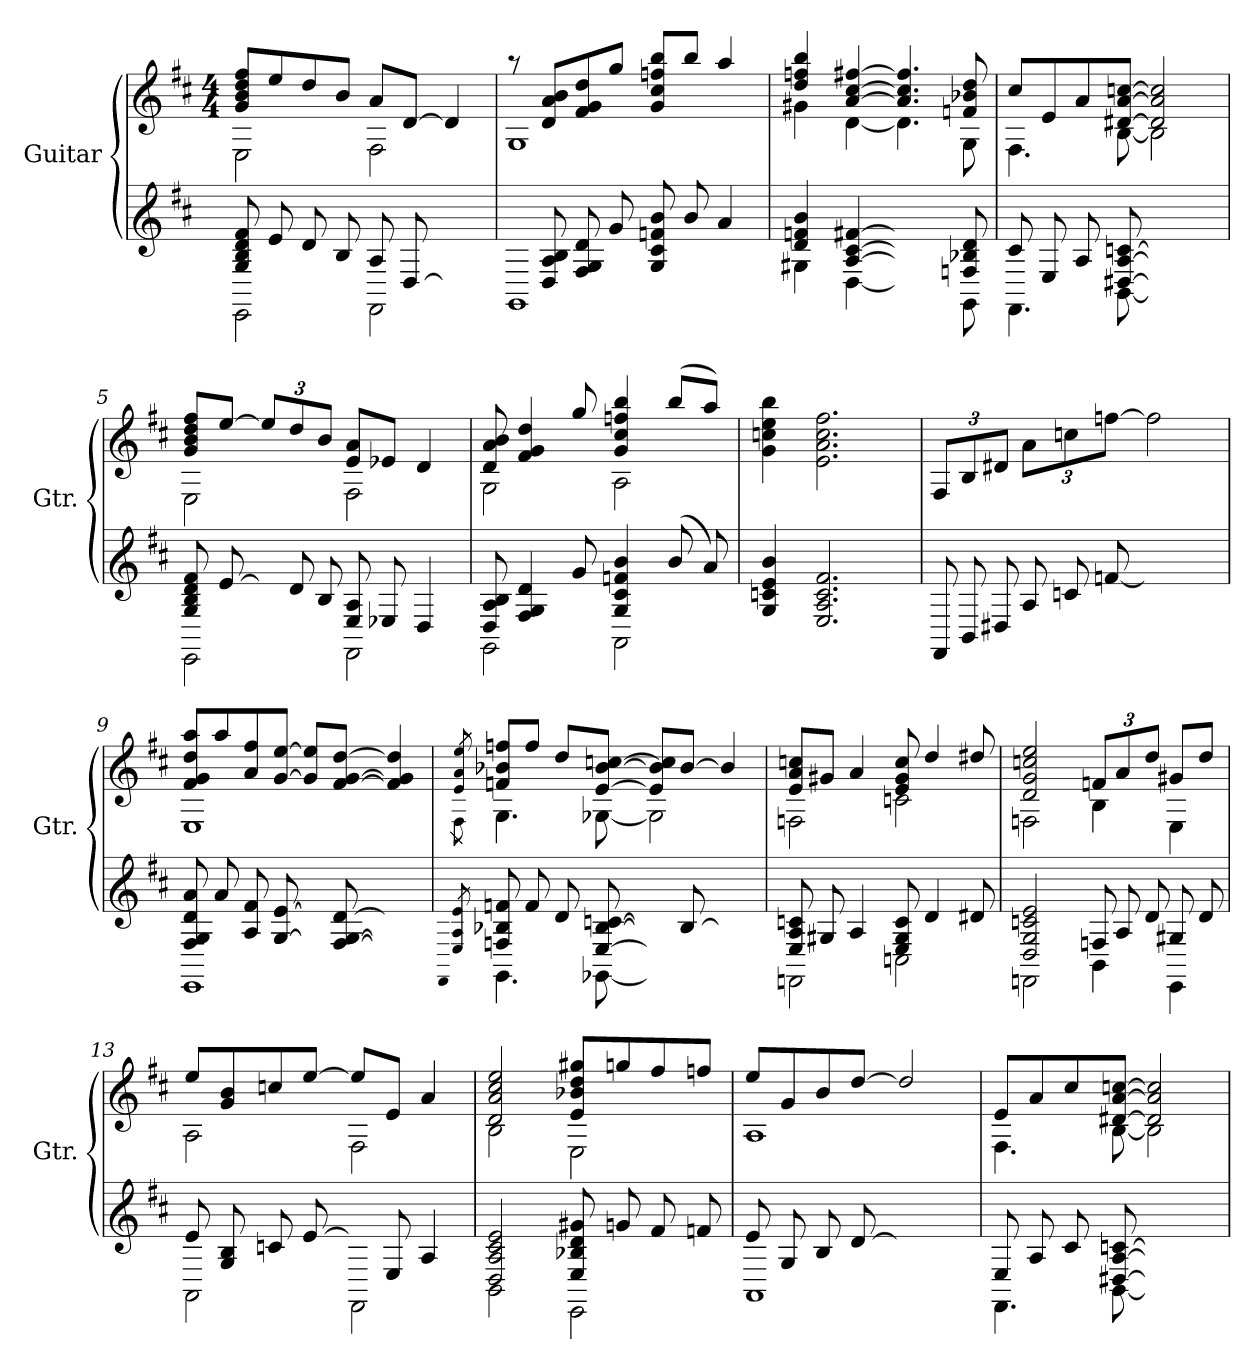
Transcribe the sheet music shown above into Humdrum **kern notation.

**kern	**kern
*part2	*part1
*staff2	*staff1
*I"Guitar	*I"Guitar
*I'Gtr.	*I'Gtr.
*stria6	*
*	*clefG2
*	*ITrd7c12
*k[f#c#]	*k[f#c#]
*D:	*D:
*	*M4/4
=1	=1
*^	*^
8G 8B 8d 8f#	2EE	8G/ 8B/ 8d/ 8f#/L	2EE\
8e	.	8e/	.
8d	.	8d/	.
8B	.	8B/J	.
8A	2FF#	8A/L	2FF#\
[8D	.	[>8D/J	.
4Dyy]	.	4D/]	.
=2	=2	=2	=2
8ryy	1GG	8raa	1GG
8D 8A 8B	.	8D/ 8A/ 8B/L	.
8F# 8G 8d	.	8F#/ 8G/ 8d/	.
8g	.	8g/J	.
8G 8c# 8f 8b	.	8G/ 8c#/ 8fn/ 8b/L	.
8b	.	8b/J	.
4a	.	4a/	.
=3	=3	=3	=3
4d 4f 4b	4G#	4d/ 4fn/ 4b/	4G#X\
[4A [4c# [4f#	[4D	[>4A/ [>4c#/ [>4f#X/	[<4D\
4.Ayy] 4.c#yy] 4.f#yy]	4.Dyy]	4.A/] 4.c#/] 4.f#/]	4.D\]
8F 8B- 8d	8GG	8Fn/ 8B-X/ 8d/	8GG\
=4	=4	=4	=4
8c#	4.FF#	8c#/L	4.FF#\
8E	.	8E/	.
8A	.	8A/	.
[8D# [8A [8c	[8BB	[>8D#X/ [>8A/ [>8cn/J	[<8BB\
2D#yy] 2Ayy] 2cyy]	2BByy]	2D#/] 2A/] 2c/]	2BB\]
!!LO:LB:g=z	!!
=5	=5	=5	=5
8G 8B 8d 8f#	2EE	8G/ 8B/ 8d/ 8f#/L	2EE\
[8e	.	[>8e/J	.
*Xtuplet	*	*	*
12eyy]	.	12e/L]	.
12d	.	12d/	.
12B	.	12B/J	.
8E 8A	2FF#	8E/ 8A/L	2FF#\
8E-	.	8E-X/J	.
4D	.	4D/	.
=6	=6	=6	=6
8D 8A 8B	2GG	8D/ 8A/ 8B/	2GG\
4F# 4G 4d	.	4F#/ 4G/ 4d/	.
8g	.	8g/	.
4G 4c# 4f 4b	2AA	4G/ 4c#/ 4fn/ 4b/	2AA\
(>8b	.	(>8b/L	.
8a)	.	8a/J)	.
*v	*v	*	*
*	*v	*v
=7	=7
4G 4c 4e 4b	4G\ 4cn\ 4e\ 4b\
2.E 2.A 2.c 2.f#	2.E\ 2.A\ 2.c\ 2.f#\
=8	=8
12FF#	12FF#/L
12BB	12BB/
12D#	12D#X/J
12A	12A\L
12c	12cn\
[12f	[12fn\J
2fyy]	2f\]
!!LO:LB:g=z
=9	=9
*^	*^
8F# 8G 8d 8a	1EE	8F#/ 8G/ 8d/ 8a/L	1EE
8a	.	8a/	.
8A 8f#	.	8A/ 8f#/	.
[8G [8e	.	[>8G/ [>8e/J	.
8Gyy] 8eyy]	.	8G/] 8e/]L	.
[8F# [8G [8d	.	[>8F#/ [>8G/ [>8d/J	.
4F#yy] 4Gyy] 4dyy]	.	4F#/] 4G/] 4d/]	.
=10	=10	=10	=10
8qE 8qA 8qe	qFF#	8qE/ 8qA/ 8qe/	8qFF#\
8F 8B- 8f	4.GG	8Fn/ 8B-X/ 8fn/L	4.GG\
8f	.	8f/J	.
8d	.	8d/L	.
[8E [8B- [8c	[8GG-	[>8E/ [>8B-/ [>8cn/J	[<8GG-X\
8Eyy] 8B-yy] 8cyy]	2GG-yy]	8E/] 8B-/] 8c/]L	2GG-\]
[8B-	.	[>8B-/J	.
4B-yy]	.	4B-/]	.
=11	=11	=11	=11
8E 8A 8c	2FF	8E/ 8A/ 8cn/L	2FFn\
8G#	.	8G#X/J	.
4A	.	4A/	.
8E 8G# 8c	2C	8E/ 8G#/ 8c/	2Cn\
4d	.	4d/	.
8d#	.	8d#X/	.
=12	=12	=12	=12
2D 2G 2c 2e	2FF	2D/ 2G/ 2cn/ 2e/	2FFn\
12F	4BB	12Fn/L	4BB\
12A	.	12A/	.
12d	.	12d/J	.
8G#	4EE	8G#X/L	4EE\
8d	.	8d/J	.
!!LO:LB:g=z	!!
=13	=13	=13	=13
8e	2AA	8e/L	2AA\
8G 8B	.	8G/ 8B/	.
8c	.	8cn/	.
[8e	.	[>8e/J	.
8eyy]	2FF#	8e/L]	2FF#\
8E	.	8E/J	.
4A	.	4A/	.
=14	=14	=14	=14
2D 2A 2c# 2e	2BB	2D/ 2A/ 2c#/ 2e/	2BB\
8E 8B- 8d 8g#	2EE	8E/ 8B-X/ 8d/ 8g#X/L	2EE\
8g	.	8gn/	.
8f#	.	8f#/	.
8f	.	8fn/J	.
=15	=15	=15	=15
8e	1AA	8e/L	1AA
8G	.	8G/	.
8B	.	8B/	.
[8d	.	[>8d/J	.
2dyy]	.	2d/]	.
=16	=16	=16	=16
8E	4.FF#	8E/L	4.FF#\
8A	.	8A/	.
8c#	.	8c#/	.
[8D# [8A [8c	[8BB	[>8D#X/ [>8A/ [>8cn/J	[<8BB\
2D#yy] 2Ayy] 2cyy]	2BByy]	2D#/] 2A/] 2c/]	2BB\]
*v	*v	*	*
*	*v	*v
=	=
*-	*-
